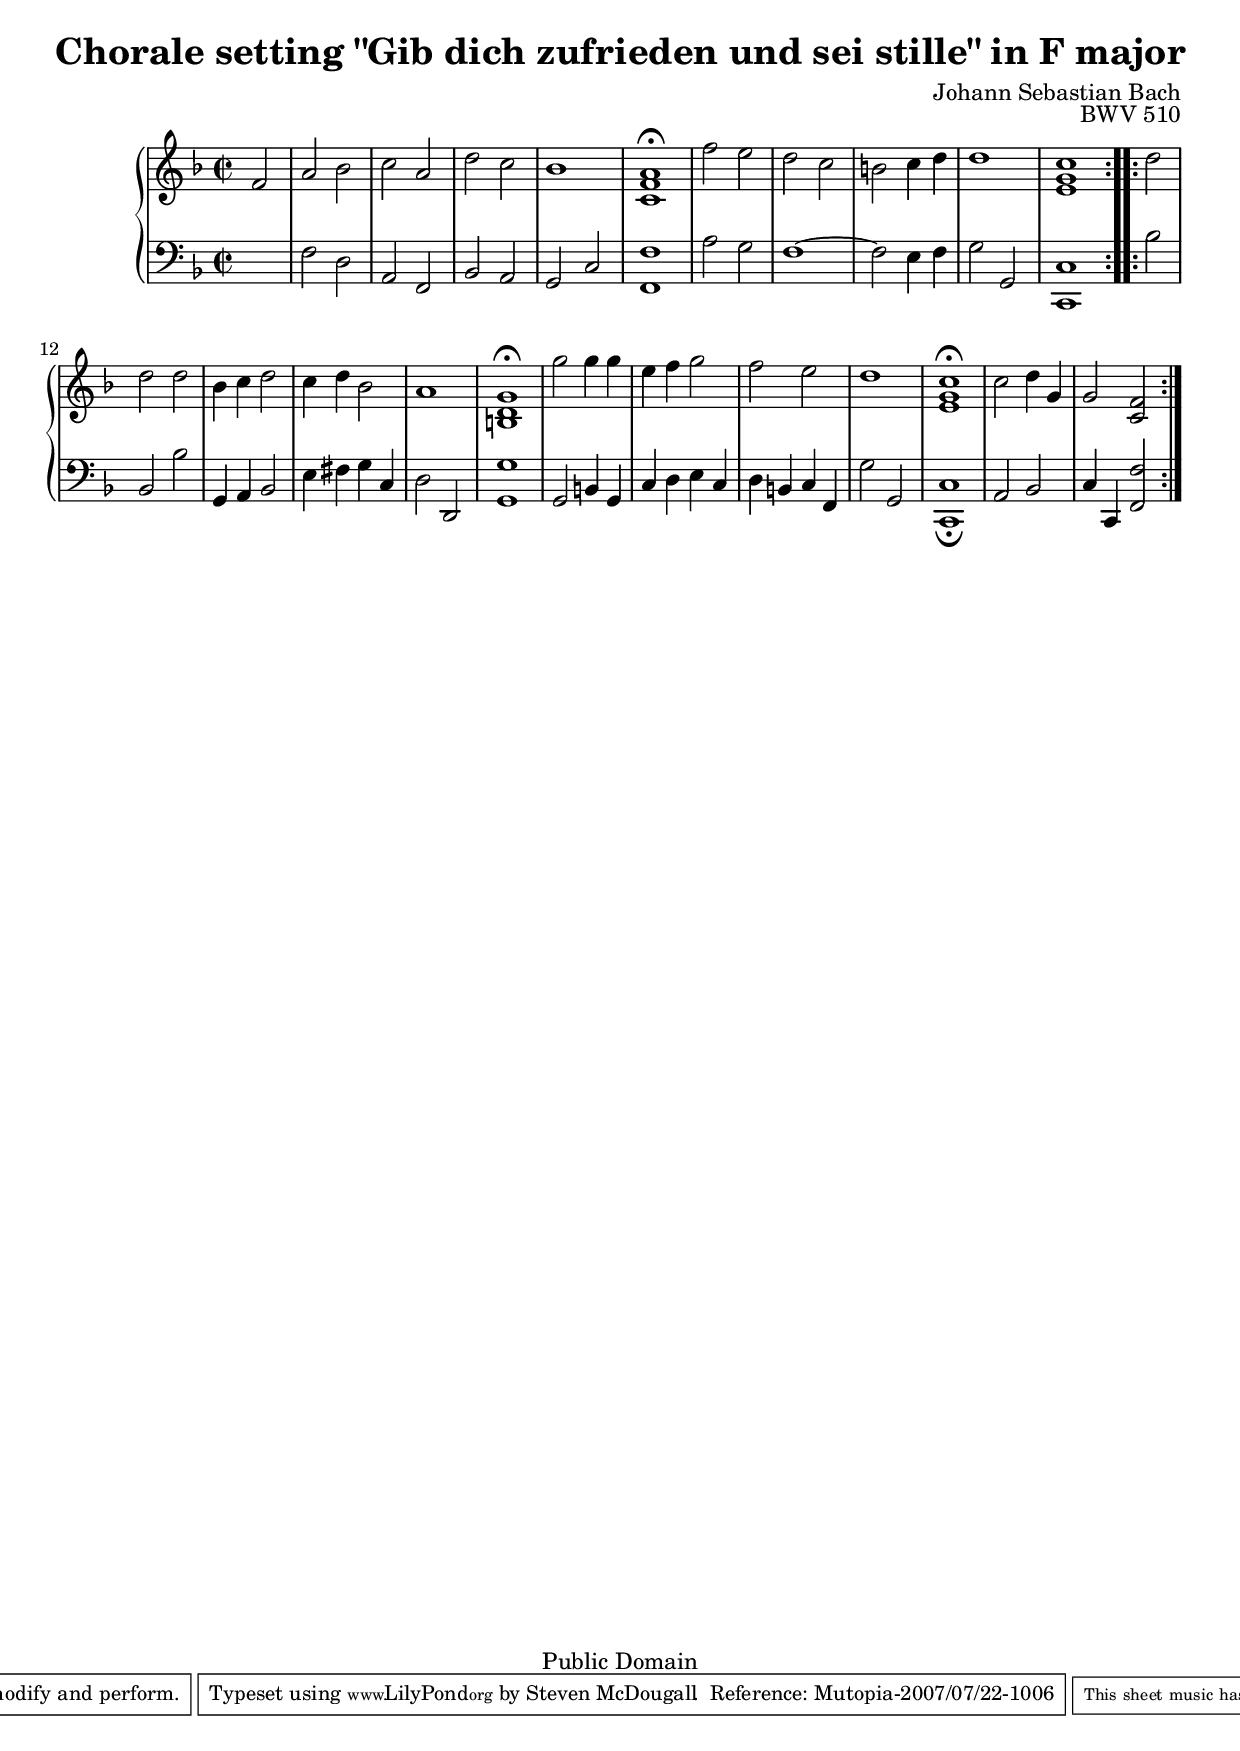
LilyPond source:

\version "2.10.25"
\include "english.ly"

\header
{
  title    	    = "Chorale setting \"Gib dich zufrieden und sei stille\" in F major"
  composer 	    = "Johann Sebastian Bach"
  opus     	    = "BWV 510"
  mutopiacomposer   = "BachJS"
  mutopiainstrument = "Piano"
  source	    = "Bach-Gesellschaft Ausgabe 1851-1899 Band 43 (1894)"
  sourceurl         = "http://imslp.org/wiki/Notebook_for_Anna_Magdalena_Bach_(Bach,_Johann_Sebastian)"
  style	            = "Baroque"
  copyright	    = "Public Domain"
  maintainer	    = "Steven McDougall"
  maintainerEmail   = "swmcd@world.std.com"
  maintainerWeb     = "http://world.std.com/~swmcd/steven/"
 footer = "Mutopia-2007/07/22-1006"
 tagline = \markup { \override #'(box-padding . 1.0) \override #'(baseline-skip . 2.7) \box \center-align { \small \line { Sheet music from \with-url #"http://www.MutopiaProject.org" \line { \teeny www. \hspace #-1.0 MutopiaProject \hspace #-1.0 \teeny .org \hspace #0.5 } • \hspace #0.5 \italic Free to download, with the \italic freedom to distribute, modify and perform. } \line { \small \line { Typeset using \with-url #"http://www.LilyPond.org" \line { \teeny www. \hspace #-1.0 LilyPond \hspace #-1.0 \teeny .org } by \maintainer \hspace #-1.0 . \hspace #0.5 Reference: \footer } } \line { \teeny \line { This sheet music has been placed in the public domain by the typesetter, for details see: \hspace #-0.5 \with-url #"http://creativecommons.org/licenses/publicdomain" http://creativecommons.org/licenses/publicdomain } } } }
}


upper = \relative c'
{
  \clef treble 
  \key f \major

  % The source has a single-digit time signature of "3", which seems obviously wrong.
  \time 2/2

  \repeat volta 2
  {
    \partial 2 f2	|
    a2 bf		|
    c a			|
    d c			|
    bf1			|       
    <<a\fermata f c>>	|
    f'2 e		|
    d  c		|
    b c4 d		|
    d1		        |
    <<c g e>>		|
  }
  
  \repeat volta 2
  {
    \partial 2 d'2	|
    d d		        |
    bf4 c d2		|
    c4 d bf2		|
    a1		        |
    <<g\fermata d b>>	|
    g''2 g4 g		|
    e f g2		|
    f e			|
    d1			|
    <<c\fermata g e>>	|
    c'2 d4 g,		|
    g2 <<f c>>	        |
  }
}

lower = \relative f
{
  \clef bass
  \key f \major
  \time 2/2
  
  \repeat volta 2
  {
    \partial 2 s2	|
    f2 d		|
    a  f		|
    bf a		|
    g  c		|
    <<f1 f,>>		|
    a'2 g		|
    f1 ~		|
    f2		        % Strange mark here in the source. Don't know what it is.
    e4 f		| 
    g2 g,		|
    <<c1 c,>>		% Bar check fails here. Maybe a lilypond bug?
  }
  
  \repeat volta 2
  {
    \partial 2 bf''2	|
    bf, bf'		|
    g,4 a bf2		|
    e4 fs g c,	        |
    d2 d,2		|
    <<g1 g'>>		|
    g,2 b4 g		|
    c d e c		|
    d b c f,		|
    g'2 g,		|
    <<c1 c,_\fermata>>	|
    a'2 bf		|
    c4 c, <<f2 f'>>	|
  }
}

\score 
{
  \new PianoStaff 
  <<
    \new Staff = "upper" \upper
    \new Staff = "lower" \lower
  >>
  
  \layout { }
  \midi 
  {
    \context 
    {
      \Score
      tempoWholesPerMinute = #(ly:make-moment 60 1)
    }
  }
}
